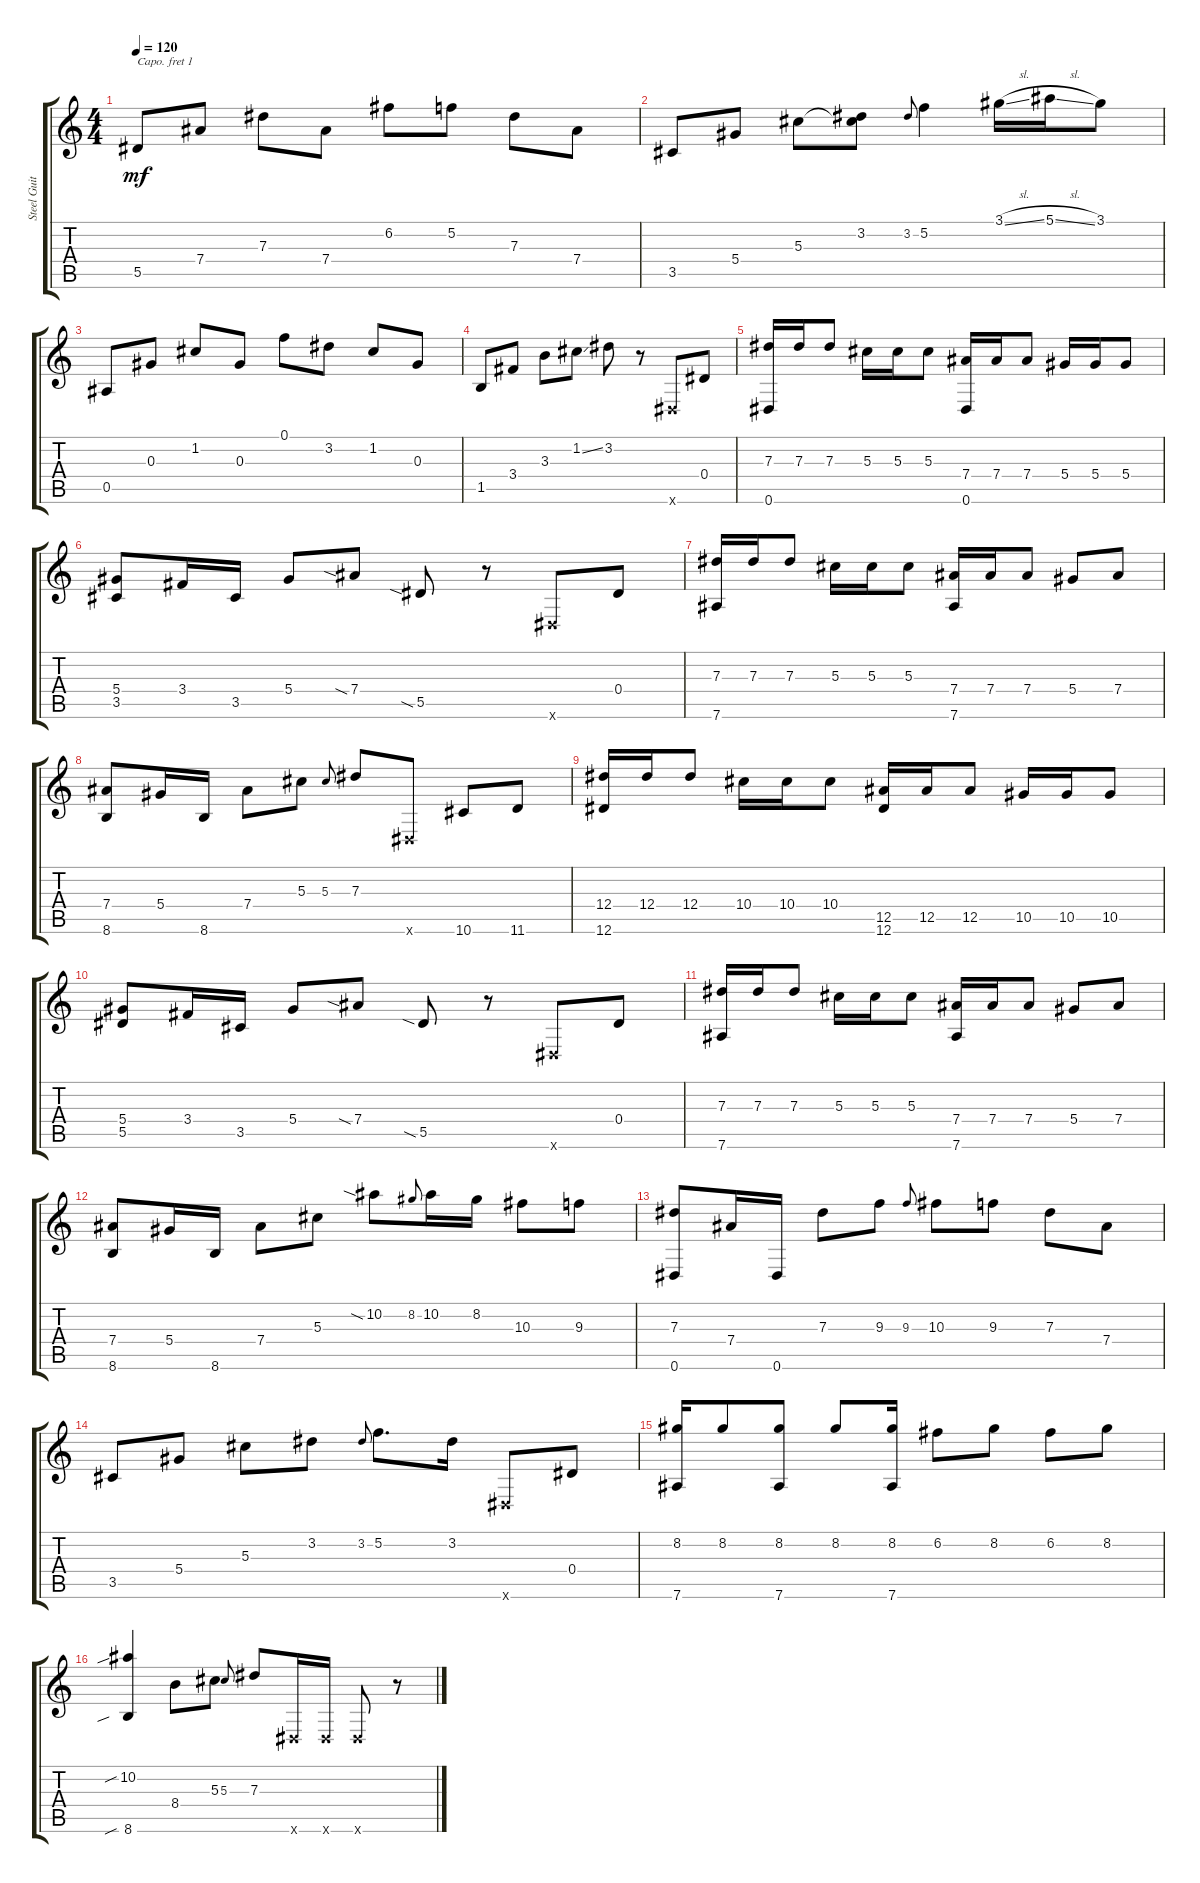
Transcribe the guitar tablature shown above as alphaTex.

\track ("Steel Guitar" "Steel Guit") {instrument acousticguitarsteel}
\staff {score tabs}
\capo 1
\tuning (E4 B3 G3 D3 A2 D2) {hide}
\ts (4 4)
\tempo 120
\clef g2
\ks c
5.5.8{dy mf instrument acousticguitarsteel} 7.4.8 7.3.8 7.4.8 6.2.8 5.2.8 7.3.8 7.4.8 |
3.5.8 5.4.8 5.3.8 (3.2 5.3{t}).8 3.2.8{gr onbeat} 5.2.4 3.1{sl}.16 5.1{sl}.16 3.1.8 |
0.5.8 0.3.8 1.2.8 0.3.8 0.1.8 3.2.8 1.2.8 0.3.8 |
1.5.8 3.4.8 3.3.8 1.2{ss}.8 3.2.8 r.8 0.6{x}.8 0.4.8 |
(7.3 0.6).16 7.3.16 7.3.8 5.3.16 5.3.16 5.3.8 (7.4 0.6).16 7.4.16 7.4.8 5.4.16 5.4.16 5.4.8 |
(5.4 3.5).8 3.4.16 3.5.16 5.4.8 7.4{sia}.8 5.5{sia}.8 r.8 0.6{x}.8 0.4.8 |
(7.3 7.6).16 7.3.16 7.3.8 5.3.16 5.3.16 5.3.8 (7.4 7.6).16 7.4.16 7.4.8 5.4.8 7.4.8 |
(7.4 8.6).8 5.4.16 8.6.16 7.4.8 5.3.8 5.3.8{gr onbeat} 7.3.8 0.6{x}.8 10.6.8 11.6.8 |
(12.4 12.6).16 12.4.16 12.4.8 10.4.16 10.4.16 10.4.8 (12.5 12.6).16 12.5.16 12.5.8 10.5.16 10.5.16 10.5.8 |
(5.4 5.5).8 3.4.16 3.5.16 5.4.8 7.4{sia}.8 5.5{sia}.8 r.8 0.6{x}.8 0.4.8 |
(7.3 7.6).16 7.3.16 7.3.8 5.3.16 5.3.16 5.3.8 (7.4 7.6).16 7.4.16 7.4.8 5.4.8 7.4.8 |
(7.4 8.6).8 5.4.16 8.6.16 7.4.8 5.3.8 10.2{sia}.8 8.2.8{gr onbeat} 10.2.16 8.2.16 10.3.8 9.3.8 |
(7.3 0.6).8 7.4.16 0.6.16 7.3.8 9.3.8 9.3.8{gr onbeat} 10.3.8 9.3.8 7.3.8 7.4.8 |
3.5.8 5.4.8 5.3.8 3.2.8 3.2.8{gr onbeat} 5.2.8{d} 3.2.16 0.6{x}.8 0.4.8 |
(8.2 7.6).16 8.2.8 (8.2 7.6).8 8.2.8 (8.2 7.6).16 6.2.8 8.2.8 6.2.8 8.2.8 |
(10.2{sib} 8.6{sib}).4 8.4.8 5.3.8 5.3.8{gr onbeat} 7.3.8 0.6{x}.16 0.6{x}.16 0.6{x}.8 r.8
